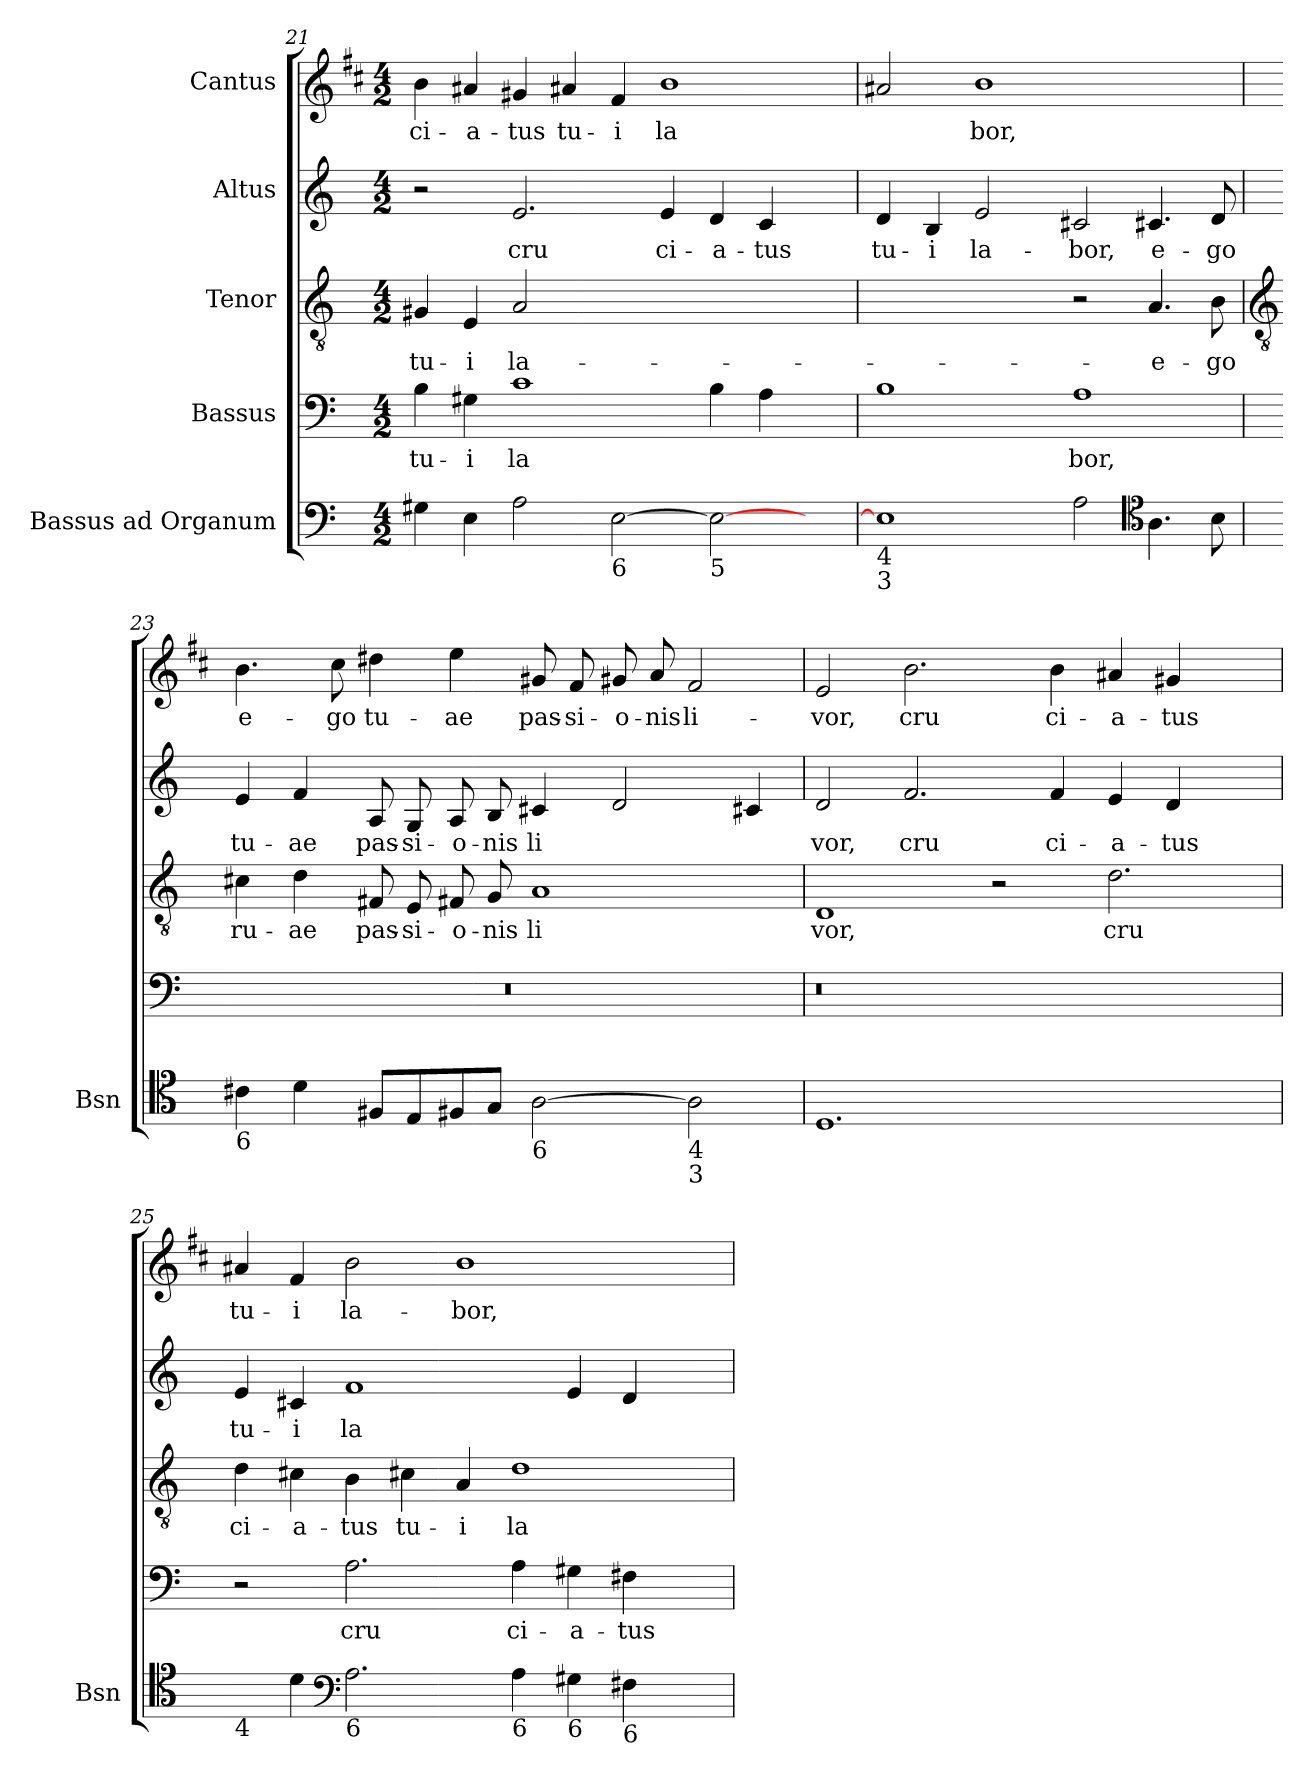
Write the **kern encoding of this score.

**kern	**kern	**text	**kern	**text	**kern	**text	**kern	**text
*part5	*part4	*part4	*part3	*part3	*part2	*part2	*part1	*part1
*staff5	*staff4	*staff4	*staff3	*staff3	*staff2	*staff2	*staff1	*staff1
*I"Bassus ad Organum	*I"Bassus	*	*I"Tenor	*	*I"Altus	*	*I"Cantus	*
*I'Bsn	*	*	*	*	*	*	*	*
*clefF4	*clefF4	*	*clefGv2	*	*clefG2	*	*clefG2	*
*	*	*	*	*	*	*	*ITrd1c2	*
*k[]	*k[]	*	*k[]	*	*k[]	*	*k[]	*
*C:	*C:	*	*C:	*	*C:	*	*C:	*
*M4/2	*M4/2	*	*M4/2	*	*M4/2	*	*M4/2	*
=21	=21	=21	=21	=21	=21	=21	=21	=21
!	!	!LO:LY:b	!	!LO:LY:b	!	!	!	!LO:LY:b
4G#X	4B	tu-	4G#X	tu-	2r	.	4a	-ci-
!	!	!LO:LY:b	!	!LO:LY:b	!	!	!	!LO:LY:b
4E	4G#X	-i	4E	-i	.	.	4g#X	-a-
!	!	!LO:LY:b	!	!LO:LY:b	!	!LO:LY:b	!	!LO:LY:b
2A	1c	la	2A	la-	2.e	cru	4f#X	-tus
!	!	!	!	!	!	!	!	!LO:LY:b
.	.	.	.	.	.	.	4g#X	tu-
!LO:TX:b:t=6	!	!	!	!	!	!	!	!
!	!	!	!	!LO:LY:b	!	!	!	!LO:LY:b
[2E	.	.	[1Eyy	-bor,	.	.	4e	-i
!	!	!	!	!	!	!LO:LY:b	!	!LO:LY:b
.	.	.	.	.	4e	ci-	1a	la
!LO:TX:b:t=5	!	!	!	!	!	!	!	!
!	!	!	!	!	!	!LO:LY:b	!	!
2E_	4B	.	.	.	4d	-a-	.	.
!	!	!	!	!	!	!LO:LY:b	!	!
.	4A	.	.	.	4c	-tus	.	.
4ryy	4ryy	.	4ryy	.	4ryy	.	.	.
=22	=22	=22	=22	=22	=22	=22	=22	=22
!LO:TX:b:t=4	!	!	!	!	!	!	!	!
!LO:TX:b:t=3	!	!	!	!	!	!	!	!
!	!	!	!	!	!	!LO:LY:b	!	!
1E]	1B	.	2.Eyy_	.	4d	tu-	2g#X	.
!	!	!	!	!	!	!LO:LY:b	!	!
.	.	.	.	.	4B	-i	.	.
!	!	!	!	!	!	!LO:LY:b	!	!LO:LY:b
.	.	.	.	.	2e	la-	1a	bor,
.	.	.	4Eyy]	.	.	.	.	.
!	!	!LO:LY:b	!	!	!	!LO:LY:b	!	!
2A	1A	bor,	2r	.	2c#X	-bor,	.	.
*clefC4	*	*	*	*	*	*	*	*
!	!	!	!	!LO:LY:b	!	!LO:LY:b	!	!
4.A	.	.	4.A	e-	4.c#X	e-	2ryy	.
!	!	!	!	!LO:LY:b	!	!LO:LY:b	!	!
8B	.	.	8B	-go	8d	-go	.	.
!!LO:LB:g=z
=23	=23	=23	=23	=23	=23	=23	=23	=23
*	*	*	*clefGv2	*	*	*	*	*
!LO:TX:b:t=6	!	!	!	!	!	!	!	!
!	!	!	!	!LO:LY:b	!	!LO:LY:b	!	!LO:LY:b
4c#X	0r	.	4c#X	ru-	4e	tu-	4.a	e-
!	!	!	!	!LO:LY:b	!	!LO:LY:b	!	!
4d	.	.	4d	-ae	4f	-ae	.	.
!	!	!	!	!	!	!	!	!LO:LY:b
.	.	.	.	.	.	.	8b	-go
!	!	!	!	!LO:LY:b	!	!LO:LY:b	!	!LO:LY:b
8F#XL	.	.	8F#X	pas-	8A	pas-	4cc#X	tu-
!	!	!	!	!LO:LY:b	!	!LO:LY:b	!	!
8E	.	.	8E	-si-	8G	-si-	.	.
!	!	!	!	!LO:LY:b	!	!LO:LY:b	!	!LO:LY:b
8F#X	.	.	8F#X	-o-	8A	-o-	4dd	-ae
!	!	!	!	!LO:LY:b	!	!LO:LY:b	!	!
8GJ	.	.	8G	-nis	8B	-nis	.	.
!LO:TX:b:t=6	!	!	!	!	!	!	!	!
!	!	!	!	!LO:LY:b	!	!LO:LY:b	!	!LO:LY:b
[2A	.	.	1A	li	4c#X	li	8f#X	pas-
!	!	!	!	!	!	!	!	!LO:LY:b
.	.	.	.	.	.	.	8e	-si-
!	!	!	!	!	!	!	!	!LO:LY:b
.	.	.	.	.	2d	.	8f#X	-o-
!	!	!	!	!	!	!	!	!LO:LY:b
.	.	.	.	.	.	.	8g	-nis
!LO:TX:b:t=4	!	!	!	!	!	!	!	!
!LO:TX:b:t=3	!	!	!	!	!	!	!	!
!	!	!	!	!	!	!	!	!LO:LY:b
2A]	.	.	.	.	.	.	2e	li-
.	.	.	.	.	4c#X	.	.	.
=24	=24	=24	=24	=24	=24	=24	=24	=24
!	!	!	!	!LO:LY:b	!	!LO:LY:b	!	!LO:LY:b
1.D	0r	.	1D	vor,	2d	vor,	2d	-vor,
!	!	!	!	!	!	!LO:LY:b	!	!LO:LY:b
.	.	.	.	.	2.f	cru	2.a	cru
.	.	.	2r	.	.	.	.	.
!	!	!	!	!	!	!LO:LY:b	!	!LO:LY:b
.	.	.	.	.	4f	ci-	4a	ci-
!	!	!	!	!LO:LY:b	!	!LO:LY:b	!	!LO:LY:b
[2dyy	.	.	2.d	cru	4e	-a-	4g#X	-a-
!	!	!	!	!	!	!LO:LY:b	!	!LO:LY:b
.	.	.	.	.	4d	-tus	4f#X	-tus
4ryy	4ryy	.	.	.	4ryy	.	4ryy	.
=25	=25	=25	=25	=25	=25	=25	=25	=25
!LO:TX:b:t=4	!	!	!	!	!	!	!	!
!	!	!	!	!LO:LY:b	!	!LO:LY:b	!	!LO:LY:b
4dyy]	2r	.	4d	ci-	4e	tu-	4g#X	tu-
!	!	!	!	!LO:LY:b	!	!LO:LY:b	!	!LO:LY:b
4d	.	.	4c#X	-a-	4c#X	-i	4e	-i
*clefF4	*	*	*	*	*	*	*	*
!LO:TX:b:t=6	!	!	!	!	!	!	!	!
!	!	!LO:LY:b	!	!LO:LY:b	!	!LO:LY:b	!	!LO:LY:b
2.A	2.A	cru	4B	-tus	1f	la	2a	la-
!	!	!	!	!LO:LY:b	!	!	!	!
.	.	.	4c#X	tu-	.	.	.	.
!	!	!	!	!LO:LY:b	!	!	!	!LO:LY:b
.	.	.	4A	-i	.	.	1a	-bor,
!LO:TX:b:t=6	!	!	!	!	!	!	!	!
!	!	!LO:LY:b	!	!LO:LY:b	!	!	!	!
4A	4A	ci-	1d	la	.	.	.	.
!LO:TX:b:t=6	!	!	!	!	!	!	!	!
!	!	!LO:LY:b	!	!	!	!	!	!
4G#X	4G#X	-a-	.	.	4e	.	.	.
!LO:TX:b:t=6	!	!	!	!	!	!	!	!
!	!	!LO:LY:b	!	!	!	!	!	!
4F#X	4F#X	-tus	.	.	4d	.	.	.
4ryy	4ryy	.	.	.	4ryy	.	4ryy	.
=	=	=	=	=	=	=	=	=
*-	*-	*-	*-	*-	*-	*-	*-	*-
